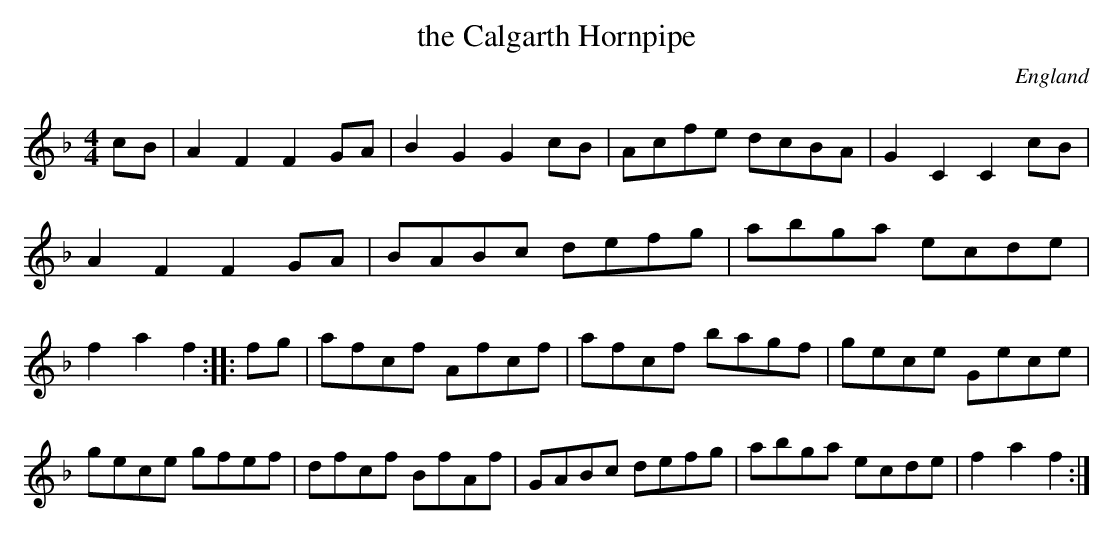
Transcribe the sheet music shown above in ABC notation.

X:1
T:the Calgarth Hornpipe
M:4/4
O:England
K:F
cB|\
A2F2 F2GA| B2G2 G2cB| Acfe dcBA| G2C2 C2cB|\
A2F2 F2GA| BABc defg| abga ecde| f2a2 f2:: fg|\
afcf Afcf| afcf bagf| gece Gece| gece gfef|\
dfcf BfAf| GABc defg| abga ecde| f2a2 f2:|
